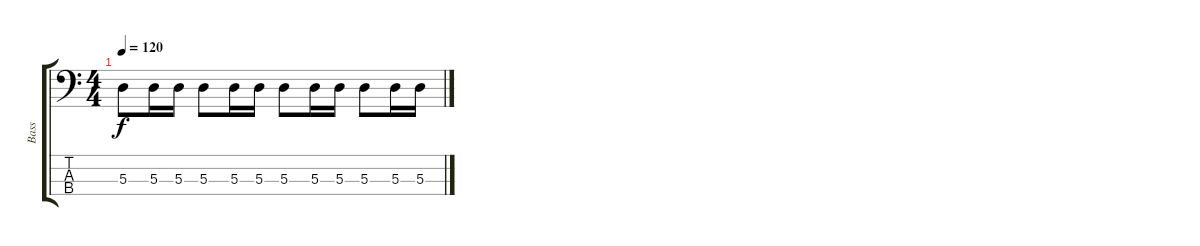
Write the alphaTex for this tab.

\track ("Bass" "Bass") {instrument electricbassfinger}
\staff {score tabs}
\tuning (G2 D2 A1 E1) {hide}
\ts (4 4)
\tempo 120
\clef f4
\ks c
5.3.8{dy f} 5.3.16 5.3.16 5.3.8 5.3.16 5.3.16 5.3.8 5.3.16 5.3.16 5.3.8 5.3.16 5.3.16
